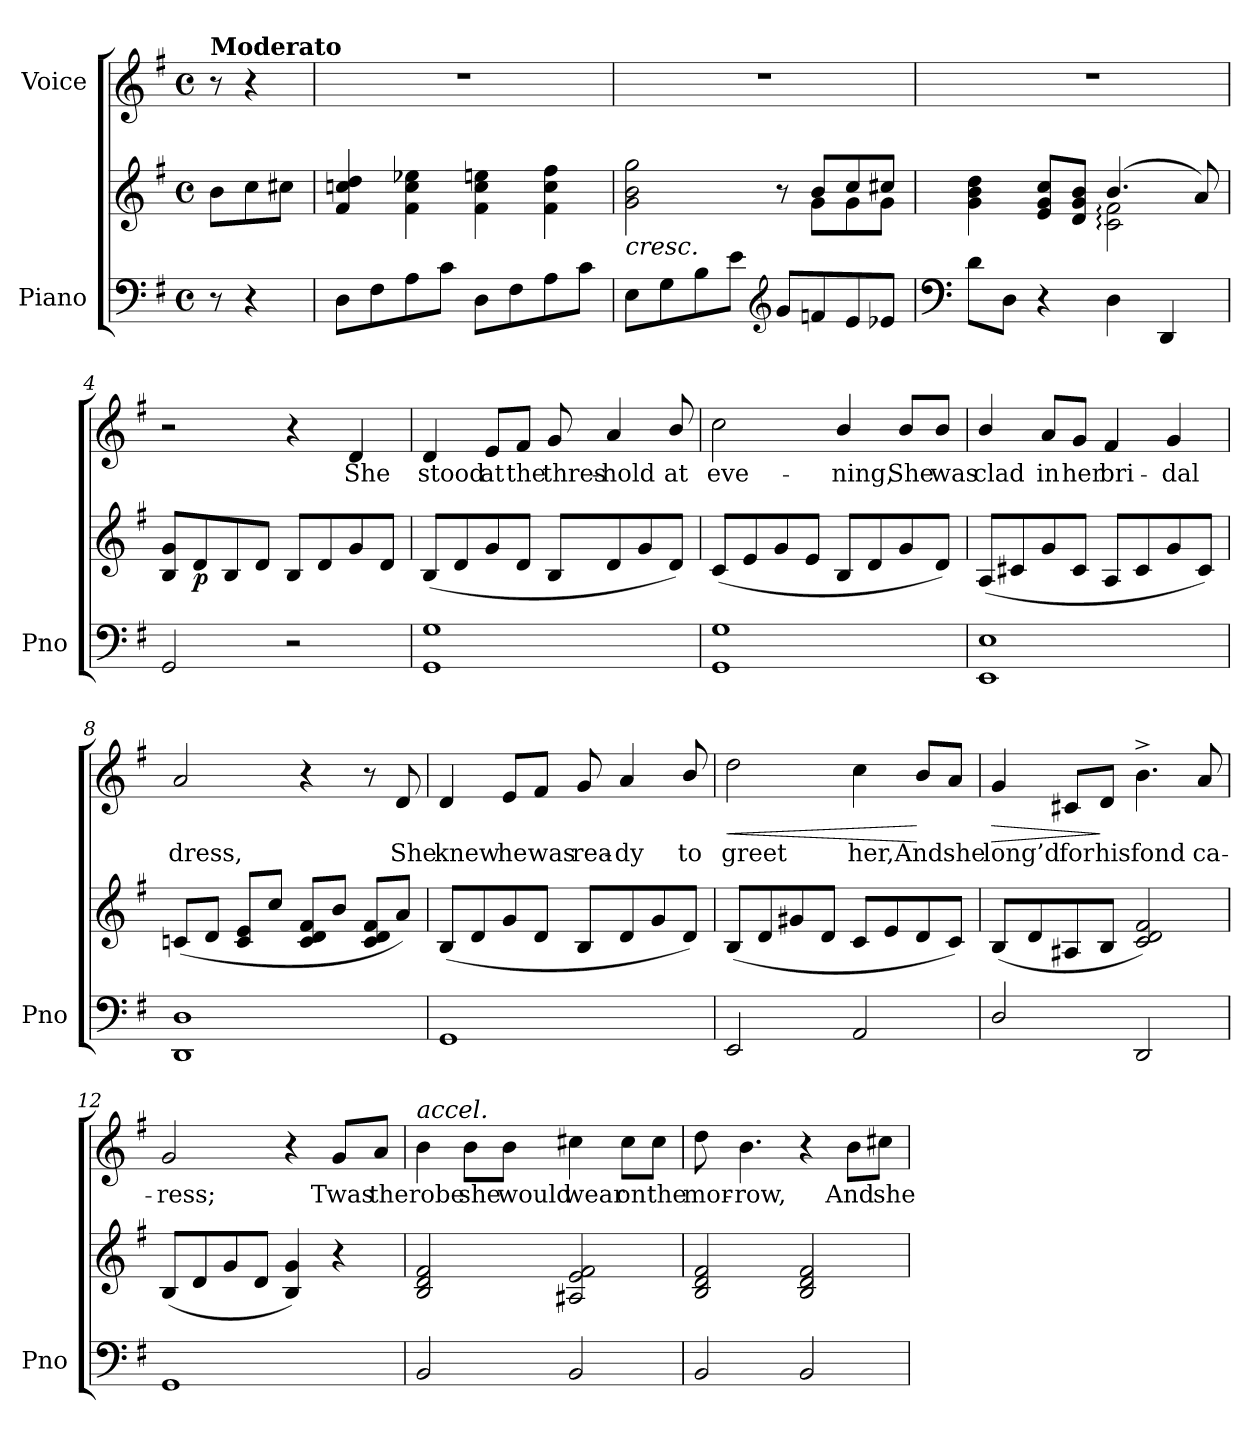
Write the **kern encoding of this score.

**kern	**kern	**dynam	**kern	**text	**dynam
*part2	*part2	*part2	*part1	*part1	*part1
*staff3	*staff2	*staff2/3	*staff1	*staff1	*staff1
*I"Piano	*	*	*I"Voice	*	*
*I'Pno	*	*	*	*	*
*clefF4	*clefG2	*	*clefG2	*	*
*k[f#]	*k[f#]	*	*k[f#]	*	*
*M4/4	*M4/4	*	*M4/4	*	*
*met(c)	*met(c)	*	*met(c)	*	*
=	=	=	=	=	=
!	!	!	!LO:TX:a:B:t=Moderato	!	!
8r	8b\L	.	8r	.	.
4r	8cc\	.	4r	.	.
.	8cc#X\J	.	.	.	.
=1	=1	=1	=1	=1	=1
8D\L	4f#/ 4ccn/ 4dd/	.	1r	.	.
8F#\	.	.	.	.	.
8A\	4f#\ 4cc\ 4ee-X\	.	.	.	.
8c\J	.	.	.	.	.
8D\L	4f#\ 4cc\ 4een\	.	.	.	.
8F#\	.	.	.	.	.
8A\	4f#\ 4cc\ 4ff#\	.	.	.	.
8c\J	.	.	.	.	.
=2	=2	=2	=2	=2	=2
*	*^	*	*	*	*
!	!LO:TX:b:i:t=cresc.	!	!	!	!	!
8E\L	2g\ 2b\ 2gg\	2ryy	.	1r	.	.
8G\	.	.	.	.	.	.
8B\	.	.	.	.	.	.
8e\J	.	.	.	.	.	.
*clefG2	*	*	*	*	*	*
8g/L	8r	8ryy	.	.	.	.
8fn/	8b/L	8g\L	.	.	.	.
8e/	8cc/	8g\	.	.	.	.
8e-X/J	8cc#X/J	8g\J	.	.	.	.
=3	=3	=3	=3	=3	=3	=3
*clefF4	*	*	*	*	*	*
8d\L	4g\ 4b\ 4dd\	2ryy	.	1r	.	.
8D\J	.	.	.	.	.	.
4r	8e/ 8g/ 8cc/L	.	.	.	.	.
.	8d/ 8g/ 8b/J	.	.	.	.	.
4D\	(>4.b/	2c\: 2f#\:	.	.	.	.
4DD/	.	.	.	.	.	.
.	8a/)	.	.	.	.	.
*	*v	*v	*	*	*	*
=4	=4	=4	=4	=4	=4
2GG/	8B/ 8g/L	.	2r	.	.
!	!	!LO:DY:b	!	!	!
.	8d/	p	.	.	.
.	8B/	.	.	.	.
.	8d/J	.	.	.	.
2r	8B/L	.	4r	.	.
.	8d/	.	.	.	.
!	!	!	!	!LO:LY:b	!
.	8g/	.	4d/	She	.
.	8d/J	.	.	.	.
!!LO:LB:g=z
=5	=5	=5	=5	=5	=5
!	!	!	!	!LO:LY:b	!
1GG 1G	(<8B/L	.	4d/	stood	.
.	8d/	.	.	.	.
!	!	!	!	!LO:LY:b	!
.	8g/	.	8e/L	at	.
!	!	!	!	!LO:LY:b	!
.	8d/J	.	8f#/J	the	.
!	!	!	!	!LO:LY:b	!
.	8B/L	.	8g/	thres-	.
!	!	!	!	!LO:LY:b	!
.	8d/	.	4a/	-hold	.
.	8g/	.	.	.	.
!	!	!	!	!LO:LY:b	!
.	8d/J)	.	8b/	at	.
=6	=6	=6	=6	=6	=6
!	!	!	!	!LO:LY:b	!
1GG 1G	(<8c/L	.	2cc\	eve-	.
.	8e/	.	.	.	.
.	8g/	.	.	.	.
.	8e/J	.	.	.	.
!	!	!	!	!LO:LY:b	!
.	8B/L	.	4b/	-ning,	.
.	8d/	.	.	.	.
!	!	!	!	!LO:LY:b	!
.	8g/	.	8b/L	She	.
!	!	!	!	!LO:LY:b	!
.	8d/J)	.	8b/J	was	.
=7	=7	=7	=7	=7	=7
!	!	!	!	!LO:LY:b	!
1EE 1E	(<8A/L	.	4b/	clad	.
.	8c#X/	.	.	.	.
!	!	!	!	!LO:LY:b	!
.	8g/	.	8a/L	in	.
!	!	!	!	!LO:LY:b	!
.	8c#/J	.	8g/J	her	.
!	!	!	!	!LO:LY:b	!
.	8A/L	.	4f#/	bri-	.
.	8c#/	.	.	.	.
!	!	!	!	!LO:LY:b	!
.	8g/	.	4g/	-dal	.
.	8c#/J)	.	.	.	.
=8	=8	=8	=8	=8	=8
!	!	!	!	!LO:LY:b	!
1DD 1D	(<8cn/L	.	2a/	dress,	.
.	8d/J	.	.	.	.
.	8c/ 8e/L	.	.	.	.
.	8cc/J	.	.	.	.
.	8c/ 8d/ 8f#/L	.	4r	.	.
.	8b/J	.	.	.	.
.	8c/ 8d/ 8f#/L	.	8r	.	.
!	!	!	!	!LO:LY:b	!
.	8a/J)	.	8d/	She	.
!!LO:LB:g=z
=9	=9	=9	=9	=9	=9
!	!	!	!	!LO:LY:b	!
1GG	(<8B/L	.	4d/	knew	.
.	8d/	.	.	.	.
!	!	!	!	!LO:LY:b	!
.	8g/	.	8e/L	he	.
!	!	!	!	!LO:LY:b	!
.	8d/J	.	8f#/J	was	.
!	!	!	!	!LO:LY:b	!
.	8B/L	.	8g/	rea-	.
!	!	!	!	!LO:LY:b	!
.	8d/	.	4a/	-dy	.
.	8g/	.	.	.	.
!	!	!	!	!LO:LY:b	!
.	8d/J)	.	8b/	to	.
=10	=10	=10	=10	=10	=10
!	!	!	!	!LO:LY:b	!LO:HP:b
2EE/	(<8B/L	.	2dd\	greet	<
.	8d/	.	.	.	.
.	8g#X/	.	.	.	.
.	8d/J	.	.	.	.
!	!	!	!	!LO:LY:b	!
2AA/	8c/L	.	4cc\	her,	.
.	8e/	.	.	.	.
!	!	!	!	!LO:LY:b	!
.	8d/	.	8b/L	And	[
!	!	!	!	!LO:LY:b	!
.	8c/J)	.	8a/J	she	.
=11	=11	=11	=11	=11	=11
!	!	!	!	!LO:LY:b	!LO:HP:b
2D/	(<8B/L	.	4g/	long’d	>
.	8d/	.	.	.	.
!	!	!	!	!LO:LY:b	!
.	8A#X/	.	8c#X/L	for	.
!	!	!	!	!LO:LY:b	!
.	8B/J	.	8d/J	his	]
!	!	!	!	!LO:LY:b	!
2DD/	2c/ 2d/ 2f#/)	.	4.b^\	fond	.
!	!	!	!	!LO:LY:b	!
.	.	.	8a/	ca-	.
=12	=12	=12	=12	=12	=12
!	!	!	!	!LO:LY:b	!
1GG	(<8B/L	.	2g/	-ress;	.
.	8d/	.	.	.	.
.	8g/	.	.	.	.
.	8d/J	.	.	.	.
.	4B/ 4g/)	.	4r	.	.
!	!	!	!	!LO:LY:b	!
.	4r	.	8g/L	Twas	.
!	!	!	!	!LO:LY:b	!
.	.	.	8a/J	the	.
!!LO:LB:g=z
=13	=13	=13	=13	=13	=13
!	!	!	!LO:TX:a:i:t=accel.	!	!
!	!	!	!	!LO:LY:b	!
2BB/	2B/ 2d/ 2f#/	.	4b\	robe	.
!	!	!	!	!LO:LY:b	!
.	.	.	8b\L	she	.
!	!	!	!	!LO:LY:b	!
.	.	.	8b\J	would	.
!	!	!	!	!LO:LY:b	!
2BB/	2A#X/ 2e/ 2f#/	.	4cc#X\	wear	.
!	!	!	!	!LO:LY:b	!
.	.	.	8cc#\L	on	.
!	!	!	!	!LO:LY:b	!
.	.	.	8cc#\J	the	.
=14	=14	=14	=14	=14	=14
!	!	!	!	!LO:LY:b	!
2BB/	2B/ 2d/ 2f#/	.	8dd\	mor-	.
!	!	!	!	!LO:LY:b	!
.	.	.	4.b\	-row,	.
2BB/	2B/ 2d/ 2f#/	.	4r	.	.
!	!	!	!	!LO:LY:b	!
.	.	.	8b\L	And	.
!	!	!	!	!LO:LY:b	!
.	.	.	8cc#X\J	she	.
=	=	=	=	=	=
*-	*-	*-	*-	*-	*-
